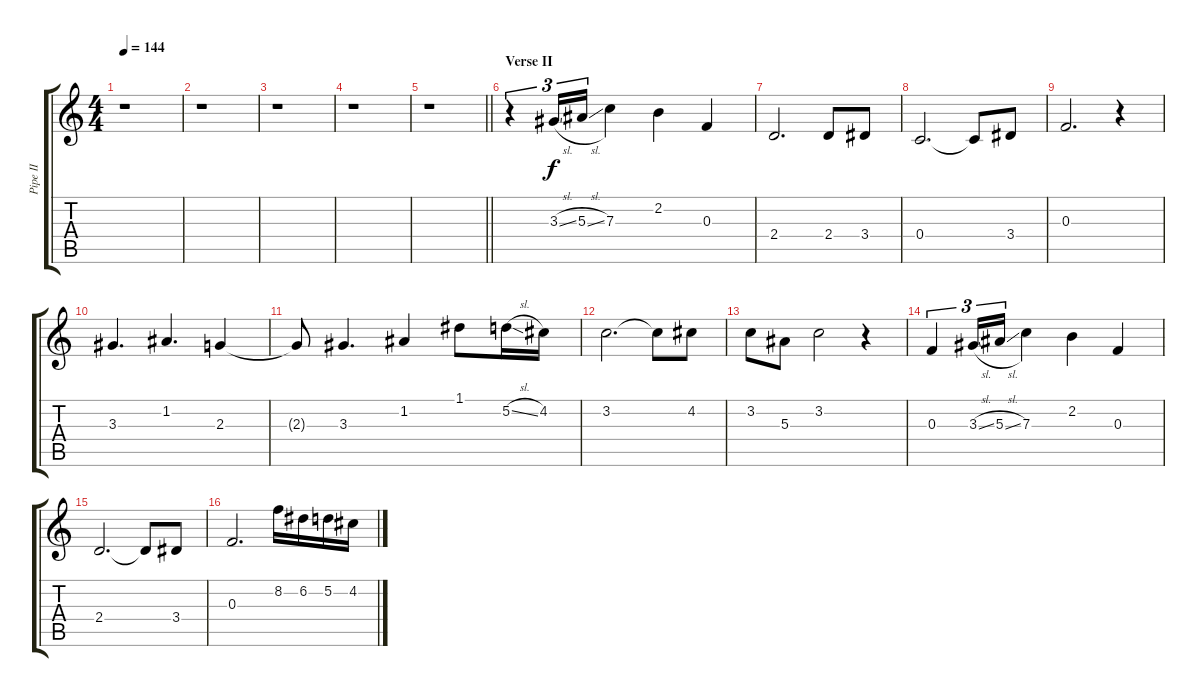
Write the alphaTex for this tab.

\track ("Pipe II" "Pipe II") {instrument oboe}
\staff {score tabs}
\tuning (D5 A4 F4 C4 G3 D3) {hide}
\ts (4 4)
\tempo 144
\clef g2
\ks c
r.1{dy f} |
r.1 |
r.1 |
r.1 |
\barLineRight lightlight
r.1 |
\section ("" "Verse II")
r.4{tu (3 2)} 3.3{sl}.16{tu (3 2)} 5.3{sl}.16{tu (3 2)} 7.3.4 2.2.4 0.3.4 |
2.4.2{d} 2.4.8 3.4.8 |
0.4.2{d} 0.4{t}.8 3.4.8 |
0.3.2{d} r.4 |
3.3.4{d} 1.2.4{d} 2.3.4 |
2.3{t}.8 3.3.4{d} 1.2.4 1.1.8 5.2{sl}.16 4.2.16 |
3.2.2{d} 3.2{t}.8 4.2.8 |
3.2.8 5.3.8 3.2.2 r.4 |
0.3.4{tu (3 2)} 3.3{sl}.16{tu (3 2)} 5.3{sl}.16{tu (3 2)} 7.3.4 2.2.4 0.3.4 |
2.4.2{d} 2.4{t}.8 3.4.8 |
0.3.2{d} 8.2.16 6.2.16 5.2.16 4.2{sl}.16
